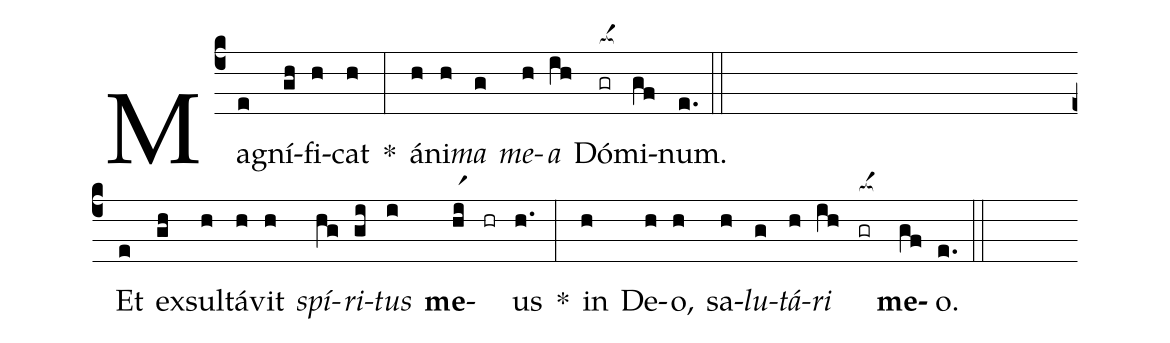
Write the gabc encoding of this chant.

%%
(c4)
Mag(e)ní(gh)fi(h)cat(h) *(:)
á(h)ni(h)<i>ma</i>(g) <i>me</i>(h)<i>a</i>(ih) Dó(gr[ocba:1{])mi(g[ocba:1}]f)num.(e.) (::Z)

Et(e) ex(gh)sul(h)tá(h)vit(h) <i>spí</i>(hg)<i>ri</i>(gi)<i>tus</i>(i) <b>me</b>-(hir1) (hr) us(h.) *(:)
in(h) De(h)o,(h) sa(h)<i>lu</i>(g)<i>tá</i>(h)<i>ri</i>(ih) (gr[ocba:1{]) <b>me</b>(g[ocba:1}]f)o.(e.) (::)
